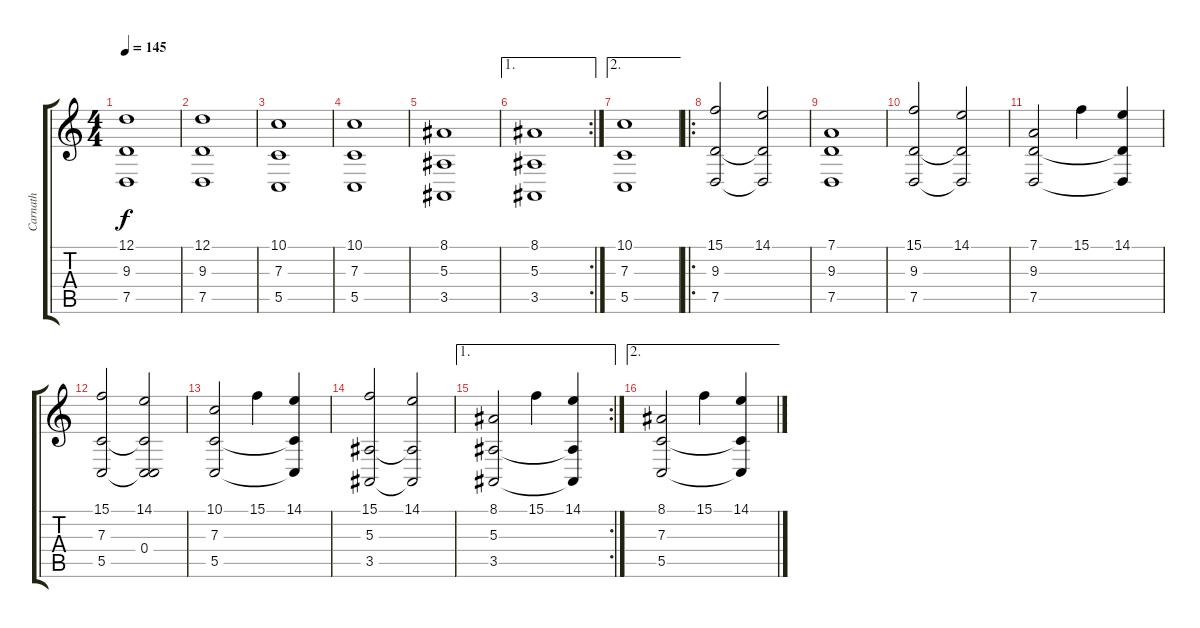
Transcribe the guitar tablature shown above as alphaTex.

\track ("Carnath" "Carnath") {instrument stringensemble1}
\staff {score tabs}
\tuning (D4 A3 F3 C3 G2 D2) {hide}
\ts (4 4)
\tempo 145
\clef g2
\ks c
(12.1 9.3 7.5).1{dy f} |
(12.1 9.3 7.5).1 |
(10.1 7.3 5.5).1 |
(10.1 7.3 5.5).1 |
(8.1 5.3 3.5).1 |
\ae 1
\rc 2
(8.1 5.3 3.5).1 |
\ae 2
(10.1 7.3 5.5).1 |
\ro
(15.1 9.3 7.5).2 (14.1 9.3{t} 7.5{t}).2 |
(7.1 9.3 7.5).1 |
(15.1 9.3 7.5).2 (14.1 9.3{t} 7.5{t}).2 |
(7.1 9.3 7.5).2 15.1.4 (14.1 9.3{t} 7.5{t}).4 |
(15.1 7.3 5.5).2 (14.1 7.3{t} 0.4 5.5{t}).2 |
(10.1 7.3 5.5).2 15.1.4 (14.1 7.3{t} 5.5{t}).4 |
(15.1 5.3 3.5).2 (14.1 5.3{t} 3.5{t}).2 |
\ae 1
\rc 2
(8.1 5.3 3.5).2 15.1.4 (14.1 5.3{t} 3.5{t}).4 |
\ae 2
(8.1 7.3 5.5).2 15.1.4 (14.1 7.3{t} 5.5{t}).4
